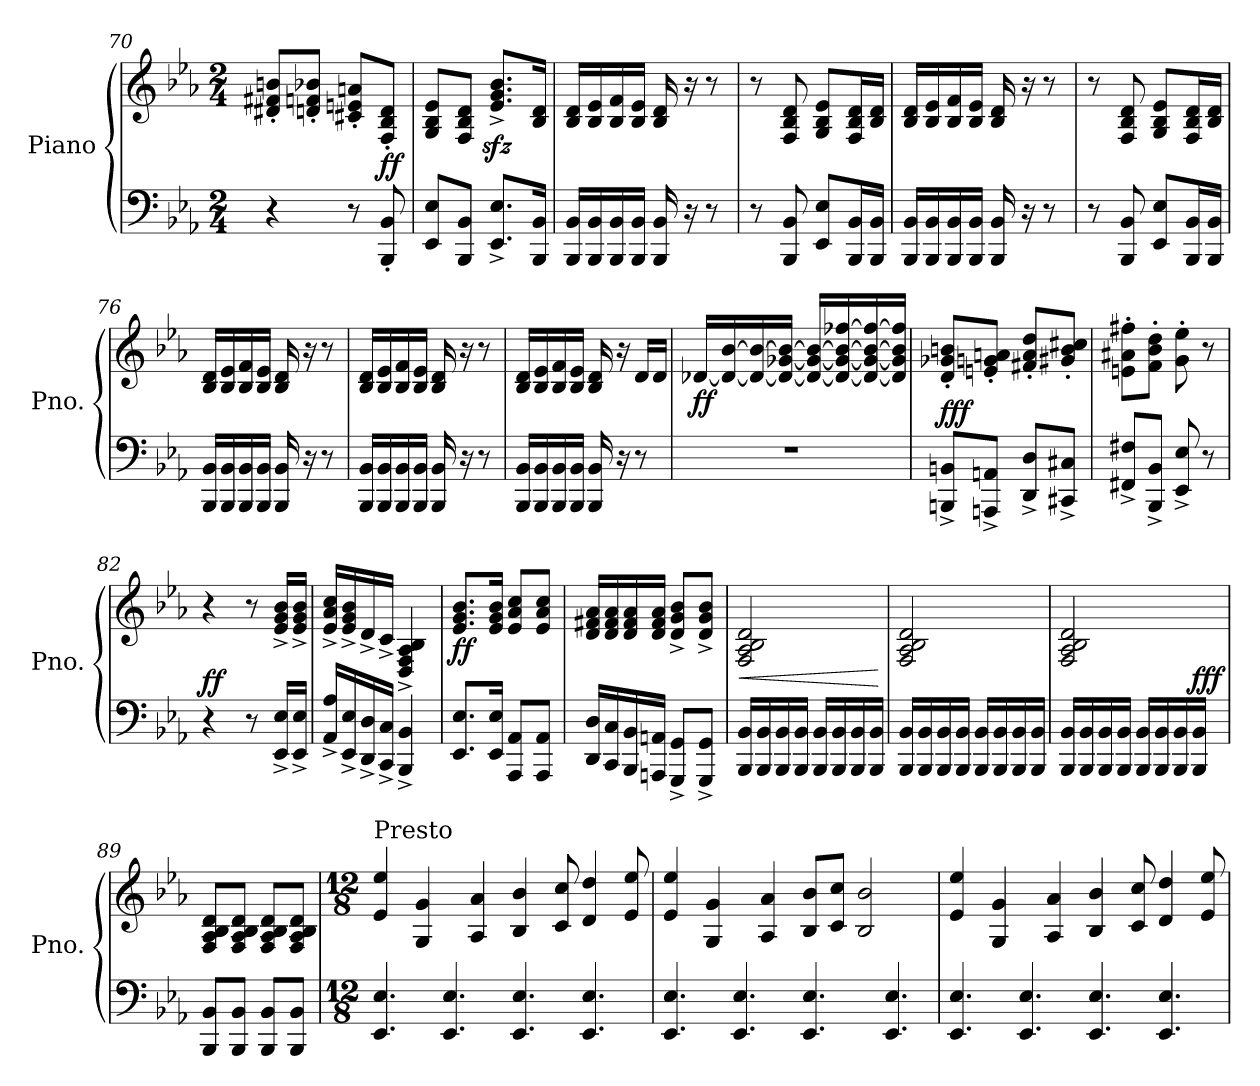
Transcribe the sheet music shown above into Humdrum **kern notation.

**kern	**kern	**dynam
*part1	*part1	*part1
*staff2	*staff1	*staff1/2
*I"Piano	*	*
*I'Pno.	*	*
*clefF4	*clefG2	*
*k[b-e-a-]	*k[b-e-a-]	*
*M2/4	*M2/4	*
=70	=70	=70
4r	8d#X/' 8f#X/' 8bn/'L	.
.	8dn/' 8fn/' 8b-X/'J	.
8r	8c#X/' 8en/' 8an/'L	.
!	!	!LO:DY:b
8BBB-/' 8BB-/'	8F/' 8B-/' 8d/'J	ff
=71	=71	=71
8EE-/ 8E-/L	8G/ 8B-/ 8e-/L	.
8BBB-/ 8BB-/J	8F/ 8B-/ 8d/J	.
8.EE-/^ 8.E-/^L	8.e-/zz<^ 8.g/zz<^ 8.b-/zz<^L	.
16BBB-/ 16BB-/Jk	16B-/ 16d/Jk	.
!!LO:PB:g=z
=72	=72	=72
16BBB-/ 16BB-/LL	16B-/ 16d/LL	.
16BBB-/ 16BB-/	16B-/ 16e-/	.
16BBB-/ 16BB-/	16B-/ 16f/	.
16BBB-/ 16BB-/JJ	16B-/ 16e-/JJ	.
16BBB-/ 16BB-/	16B-/ 16d/	.
16r	16r	.
8r	8r	.
=73	=73	=73
8r	8r	.
8BBB-/ 8BB-/	8F/ 8B-/ 8d/	.
8EE-/ 8E-/L	8G/ 8B-/ 8e-/L	.
16BBB-/ 16BB-/L	16F/ 16B-/ 16d/L	.
16BBB-/ 16BB-/JJ	16B-/ 16d/JJ	.
=74	=74	=74
16BBB-/ 16BB-/LL	16B-/ 16d/LL	.
16BBB-/ 16BB-/	16B-/ 16e-/	.
16BBB-/ 16BB-/	16B-/ 16f/	.
16BBB-/ 16BB-/JJ	16B-/ 16e-/JJ	.
16BBB-/ 16BB-/	16B-/ 16d/	.
16r	16r	.
8r	8r	.
=75	=75	=75
8r	8r	.
8BBB-/ 8BB-/	8F/ 8B-/ 8d/	.
8EE-/ 8E-/L	8G/ 8B-/ 8e-/L	.
16BBB-/ 16BB-/L	16F/ 16B-/ 16d/L	.
16BBB-/ 16BB-/JJ	16B-/ 16d/JJ	.
=76	=76	=76
16BBB-/ 16BB-/LL	16B-/ 16d/LL	.
16BBB-/ 16BB-/	16B-/ 16e-/	.
16BBB-/ 16BB-/	16B-/ 16f/	.
16BBB-/ 16BB-/JJ	16B-/ 16e-/JJ	.
16BBB-/ 16BB-/	16B-/ 16d/	.
16r	16r	.
8r	8r	.
!!LO:LB:g=z
=77	=77	=77
16BBB-/ 16BB-/LL	16B-/ 16d/LL	.
16BBB-/ 16BB-/	16B-/ 16e-/	.
16BBB-/ 16BB-/	16B-/ 16f/	.
16BBB-/ 16BB-/JJ	16B-/ 16e-/JJ	.
16BBB-/ 16BB-/	16B-/ 16d/	.
16r	16r	.
8r	8r	.
=78	=78	=78
16BBB-/ 16BB-/LL	16B-/ 16d/LL	.
16BBB-/ 16BB-/	16B-/ 16e-/	.
16BBB-/ 16BB-/	16B-/ 16f/	.
16BBB-/ 16BB-/JJ	16B-/ 16e-/JJ	.
16BBB-/ 16BB-/	16B-/ 16d/	.
16r	16r	.
8r	16d/LL	.
.	16d/JJ	.
=79	=79	=79
!	!	!LO:DY:b
2r	[16d-X/LL	ff
.	16d-/_ [16b-/	.
.	16d-/_ 16b-/_	.
.	16d-/_ [16g-X/ 16b-/_JJ	.
.	16d-/_ 16g-/_ 16b-/_LL	.
.	16d-/_ 16g-/_ 16b-/_ [16ff-X/	.
.	16d-/_ 16g-/_ 16b-/_ 16ff-/_	.
.	16d-/] 16g-/] 16b-/] 16ff-/]JJ	.
=80	=80	=80
!	!	!LO:DY:a=2
8BBBn/^ 8BBn/^L	8d/' 8g-X/' 8bn/'L	fff
8AAAn/^ 8AAn/^J	8en/' 8gn/' 8an/'J	.
8DD/^ 8D/^L	8f#X/' 8a/' 8dd/'L	.
8CC#X/^ 8C#X/^J	8g#X/' 8b/' 8cc#X/'J	.
!!LO:LB:g=z
=81	=81	=81
8FF#X/^ 8F#X/^L	8en\' 8a#X\' 8ff#X\'L	.
8BBB-/^ 8BB-/^J	8f\' 8b-\' 8dd\'J	.
8EE-/^ 8E-/^	8g\' 8ee-\'	.
8r	8r	.
=82	=82	=82
!	!	!LO:DY:a=2
4r	4r	ff
8r	8r	.
16EE-/^ 16E-/^LL	16e-/^ 16g/^ 16b-/^LL	.
16EE-/^ 16E-/^JJ	16e-/^ 16g/^ 16b-/^JJ	.
=83	=83	=83
16AA-/^ 16A-/^LL	16e-/^ 16a-/^ 16cc/^LL	.
16EE-/^ 16E-/^	16e-/^ 16g/^ 16b-/^	.
16DD/^ 16D/^	16d^/	.
16CC/^ 16C/^JJ	16c^/JJ	.
4BBB-/^ 4BB-/^	4D/^ 4F/^ 4A-/^ 4B-/^	.
=84	=84	=84
!	!	!LO:DY:b
8.EE-/ 8.E-/L	8.e-/ 8.g/ 8.b-/L	ff
16EE-/ 16E-/Jk	16e-/ 16g/ 16b-/Jk	.
8AAA-/ 8AA-/L	8e-/ 8a-/ 8cc/L	.
8AAA-/ 8AA-/J	8e-/ 8a-/ 8cc/J	.
=85	=85	=85
16DD/ 16D/LL	16d/ 16f#X/ 16a-/LL	.
16CC/ 16C/	16d/ 16f#/ 16a-/	.
16BBB-/ 16BB-/	16d/ 16f#/ 16a-/	.
16AAAn/ 16AAn/JJ	16d/ 16f#/ 16a-/JJ	.
8GGG/^ 8GG/^L	8d/^ 8g/^ 8b-/^L	.
8GGG/^ 8GG/^J	8d/^ 8g/^ 8b-/^J	.
!!LO:LB:g=z
=86	=86	=86
!	!	!LO:HP:b
16BBB-/ 16BB-/LL	2F/ 2A-/ 2B-/ 2d/	<
16BBB-/ 16BB-/	.	.
16BBB-/ 16BB-/	.	.
16BBB-/ 16BB-/JJ	.	.
16BBB-/ 16BB-/LL	.	.
16BBB-/ 16BB-/	.	.
16BBB-/ 16BB-/	.	.
16BBB-/ 16BB-/JJ	.	.
.	.	[
=87	=87	=87
16BBB-/ 16BB-/LL	2F/ 2A-/ 2B-/ 2d/	.
16BBB-/ 16BB-/	.	.
16BBB-/ 16BB-/	.	.
16BBB-/ 16BB-/JJ	.	.
16BBB-/ 16BB-/LL	.	.
16BBB-/ 16BB-/	.	.
16BBB-/ 16BB-/	.	.
16BBB-/ 16BB-/JJ	.	.
=88	=88	=88
16BBB-/ 16BB-/LL	2F/ 2A-/ 2B-/ 2d/	.
16BBB-/ 16BB-/	.	.
16BBB-/ 16BB-/	.	.
16BBB-/ 16BB-/JJ	.	.
16BBB-/ 16BB-/LL	.	.
16BBB-/ 16BB-/	.	.
16BBB-/ 16BB-/	.	.
!	!	!LO:DY:a=2
16BBB-/ 16BB-/JJ	.	fff
=89	=89	=89
8BBB-/ 8BB-/L	8F/ 8A-/ 8B-/ 8d/L	.
8BBB-/ 8BB-/J	8F/ 8A-/ 8B-/ 8d/J	.
8BBB-/ 8BB-/L	8F/ 8A-/ 8B-/ 8d/L	.
8BBB-/ 8BB-/J	8F/ 8A-/ 8B-/ 8d/J	.
!!LO:LB:g=z
=90	=90	=90
*M12/8	*M12/8	*
*	*MM205	*
!	!LO:TX:a:t=Presto	!
4.EE-/ 4.E-/	4e-/ 4ee-/	.
.	4G/ 4g/	.
4.EE-/ 4.E-/	.	.
.	4A-/ 4a-/	.
4.EE-/ 4.E-/	4B-/ 4b-/	.
.	8c/ 8cc/	.
4.EE-/ 4.E-/	4d/ 4dd/	.
.	8e-/ 8ee-/	.
=91	=91	=91
4.EE-/ 4.E-/	4e-/ 4ee-/	.
.	4G/ 4g/	.
4.EE-/ 4.E-/	.	.
.	4A-/ 4a-/	.
4.EE-/ 4.E-/	8B-/ 8b-/L	.
.	8c/ 8cc/J	.
.	2B-/ 2b-/	.
4.EE-/ 4.E-/	.	.
=92	=92	=92
4.EE-/ 4.E-/	4e-/ 4ee-/	.
.	4G/ 4g/	.
4.EE-/ 4.E-/	.	.
.	4A-/ 4a-/	.
4.EE-/ 4.E-/	4B-/ 4b-/	.
.	8c/ 8cc/	.
4.EE-/ 4.E-/	4d/ 4dd/	.
.	8e-/ 8ee-/	.
=	=	=
*-	*-	*-
